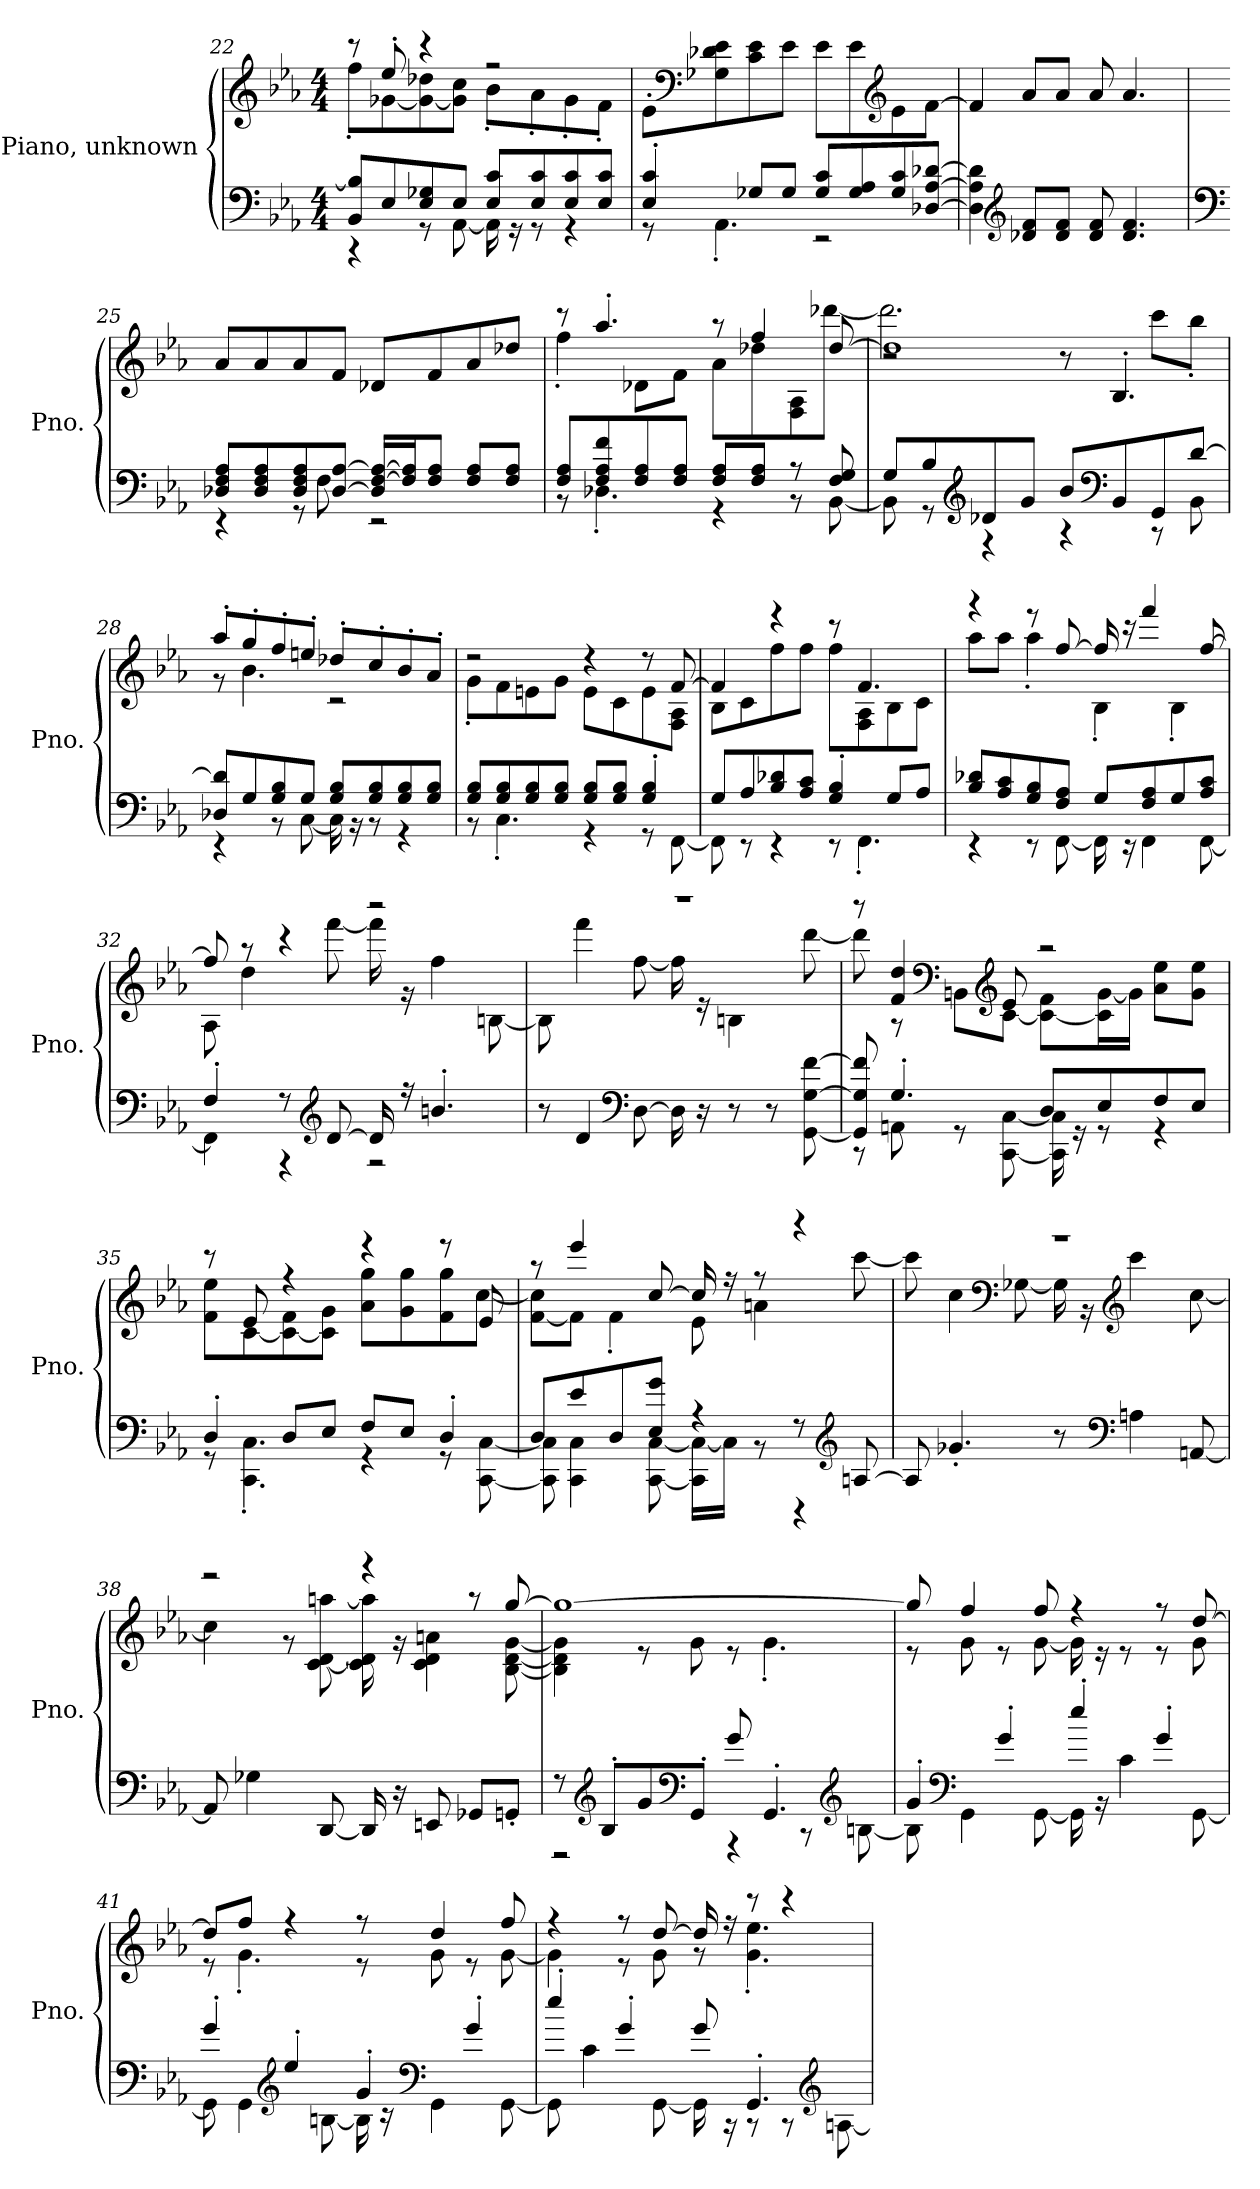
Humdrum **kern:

**kern	**kern
*part1	*part1
*staff2	*staff1
*I"Piano, unknown	*
*I'Pno.	*
*clefF4	*clefG2
*k[b-e-a-]	*k[b-e-a-]
*M4/4	*M4/4
=22	=22
*^	*^
8BB-/ 8B-/]L	4r	8r	8ff'\L
8E-/	.	8ee-'/	[8g-X\
8E-/ 8G-X/	8r	4r	8g-\_ 8dd-X\
8E-/J	[8AA-\	.	8g-\] 8cc\J
8E-/ 8c/L	16AA-\]	2r	8b-'\L
.	16r	.	.
8E-/ 8c/	8r	.	8a-'\
8E-/ 8c/	4r	.	8g-'\
8E-/ 8c/J	.	.	8f'\J
*	*	*v	*v
!!LO:LB:g=z
=23	=23	=23
4E-/' 4c/'	8r	8e-'\L
*	*	*clefF4
.	4.AA-'\	8G-X\ 8d-X\ 8e-\
8G-X/L	.	8c\ 8e-\
8G-/J	.	8e-\J
8G-/ 8c/L	2r	8e-\L
8G-/ 8A-/	.	8e-\
*	*	*clefG2
8G-/ 8c/	.	8e-\
[8D-X/ [8A-/ [8d-X/J	.	[8f\J
*v	*v	*
=24	=24
4D-\] 4A-\] 4d-\]	4f/]
*clefG2	*
8d-X/ 8f/L	8a-/L
8d-/ 8f/J	8a-/J
8d-/ 8f/	8a-/
4.d-/ 4.f/	4.a-/
=25	=25
*clefF4	*
*^	*
8D-X/ 8F/ 8A-/L	4r	8a-/L
8D-/ 8F/ 8A-/	.	8a-/
8D-/ 8F/ 8A-/	8r	8a-/
[8D-/ [8A-/J	8F\	8f/J
16D-/] [16F/ 16A-/_LL	2r	8d-X/L
16F/] 16A-/]J	.	.
8F/ 8A-/J	.	8f/
8F/ 8A-/L	.	8a-/
8F/ 8A-/J	.	8dd-X/J
!!LO:LB:g=z
=26	=26	=26
*	*	*^
8F/ 8A-/L	8r	8r	4ff'\
8F/ 8A-/ 8f/	4.D-X'\	4.aa-'/	.
8F/ 8A-/	.	.	8d-X\L
8F/ 8A-/J	.	.	8f\J
8F/ 8A-/L	4r	8r	8a-\L
8F/ 8A-/J	.	4ff/	8dd-X\
8r	8r	.	8F\ 8A-\
8F/ 8G/	[8BB-\	[8dd-/	[8ddd-X\J
=27	=27	=27	=27
*	*	*	*^
8G/L	8BB-\]	1dd-]	2.ddd-\]	2r
8B-/	8r	.	.	.
*clefG2	*	*	*	*
8d-X/	4r	.	.	.
8g/J	.	.	.	.
8b-/L	4r	.	.	8r
*clefF4	*	*	*	*
8BB-/	.	.	.	4.B-'/
8GG/	8r	.	8ccc\L	.
[8d-/J	8BB-\	.	8bb-'\J	.
*	*	*	*v	*v
=28	=28	=28	=28
8D-X/ 8d-/]L	4r	8aa-'/L	8r
8G/	.	8gg'/	4.b-\
8G/ 8B-/	8r	8ff'/	.
8G/J	[8C\	8een'/J	.
8G/ 8B-/L	16C\]	8dd-X'/L	2r
.	16r	.	.
8G/ 8B-/	8r	8cc'/	.
8G/ 8B-/	4r	8b-'/	.
8G/ 8B-/J	.	8a-'/J	.
!!LO:LB:g=z	!!
=29	=29	=29	=29
8G/ 8B-/L	8r	2r	8g'\L
8G/ 8B-/	4.C'\	.	8f\
8G/ 8B-/	.	.	8en\
8G/ 8B-/J	.	.	8g\J
8G/ 8B-/L	4r	4r	8e\L
8G/ 8B-/J	.	.	8c\
4G/' 4B-/'	8r	8r	8e\
.	[8FF\	[8f/	8F\ 8A-\J
=30	=30	=30	=30
8G/L	8FF\]	4f/]	8B-\L
8A-/	8r	.	8c\
8B-/ 8d-X/	4r	4r	8ff\
8A-/ 8c/J	.	.	8ff\J
4G/' 4B-/'	8r	8r	8ff\L
.	4.FF'\	4.f/	8F\ 8A-\
8G/L	.	.	8B-\
8A-/J	.	.	8c\J
=31	=31	=31	=31
8B-/ 8d-X/L	4r	4r	8aa-\L
8A-/ 8c/	.	.	8aa-\J
8G/ 8B-/	8r	8r	4aa-'\
8F/ 8A-/J	[8FF\	[8ff/	.
8G/L	16FF\]	16ff/]	4B-'\
.	16r	16r	.
8F/ 8A-/	4FF\	4fff/	.
8G/	.	.	4B-'\
8A-/ 8c/J	[8FF\	[8ff/	.
!!LO:LB:g=z	!!
=32	=32	=32	=32
4F'/	4FF\]	8ff/]	8A-\
.	.	8r	4dd\
8r	4r	4r	.
*clefG2	*	*	*
[8d/	.	.	[8fff\
16d/]	2r	2r	16fff\]
16r	.	.	16r
4.bn'/	.	.	4ff\
.	.	.	[8Bn\
*v	*v	*	*
=33	=33	=33
8r	1r	8B\]
4d/	.	4fff\
*clefF4	*	*
[8D\	.	[8ff\
16D\]	.	16ff\]
16r	.	16r
8r	.	4Bn\
8r	.	.
[8GG\ [8G\ [8f\	.	[8ddd\
=34	=34	=34
*^	*	*
8GG/] 8G/] 8f/]	8r	8r	8ddd\]
4.G'/	8AAn\	4f/ 4dd/	8r
*	*	*clefF4	*
.	8r	.	8BBn\L
*	*	*clefG2	*
.	[8CC\ [8C\	8e-/	[8c\J
8D/L	16CC\] 16C\]	2r	8c\_ 8f\L
.	16r	.	.
8E-/	8r	.	16c\] [16g\L
.	.	.	16g\JJ]
8F/	4r	.	8a-\ 8ee-\L
8E-/J	.	.	8g\ 8ee-\J
!!LO:LB:g=z	!!
=35	=35	=35	=35
4D'/	8r	8r	8f\ 8ee-\L
.	4.CC\' 4.C\'	8e-/	[8c\
8D/L	.	4r	8c\_ 8f\
8E-/J	.	.	8c\] 8g\J
8F/L	4r	4r	8a-\ 8gg\L
8E-/J	.	.	8g\ 8gg\
4D'/	8r	8r	8f\ 8gg\
.	[8CC\ [8C\	8e-/	[8cc\J
=36	=36	=36	=36
8D/L	8CC\] 8C\]	8r	[8f\ 8cc\]L
8e-/	4CC\ 4C\	4eee-/	8f\J]
8D/	.	.	4f'\
8E-/ 8g/J	[8CC\ [8C\	[8cc/	.
4r	16CC\] 16C\_LL	16cc/]	8e-\
.	16C\JJ]	16r	.
.	8r	8r	4an\
8r	4r	4r	.
*clefG2	*	*	*
[8An/	.	.	[8ccc\
*v	*v	*	*
=37	=37	=37
8A/]	1r	8ccc\]
4.g-X'/	.	4cc\
*	*clefF4	*
.	.	[8G-X\
8r	.	16G-\]
.	.	16r
*clefF4	*clefG2	*
4An\	.	4ccc\
[8AAn/	.	[8cc\
!!LO:PB:g=z	!!
=38	=38	=38
8AA/]	2r	4cc\]
4G-X\	.	.
.	.	8r
[8DD/	.	[8c\ [8d\ [8aan\
16DD/]	4r	16c\] 16d\] 16aa\]
16r	.	16r
8EEn/	.	4c\ 4d\ 4an\
8GG-X/L	8r	.
8GGn'/J	[8gg/	[8B-\ [8d\ [8g\
=39	=39	=39
*^	*	*
8r	2r	1gg_	4B-\] 4d\] 4g\]
*clefG2	*	*	*
8B-'/L	.	.	.
8g/	.	.	8r
*clefF4	*	*	*
8GG'/J	.	.	8g\
8g/	4r	.	8r
4.GG'/	.	.	4.g'\
.	8r	.	.
*clefG2	*	*	*
.	[8Bn\	.	.
=40	=40	=40	=40
4g'/	8B\]	8gg/]	8r
*clefF4	*	*	*
.	4GG\	4ff/	8g\
4g'/	.	.	8r
.	[8GG\	8ff/	[8g\
4ee-'/	16GG\]	4r	16g\]
.	16r	.	16r
.	4c\	.	8r
4g'/	.	8r	8r
.	[8GG\	[8dd/	8g\
!!LO:LB:g=z	!!
=41	=41	=41	=41
4g'/	8GG\]	8dd/L]	8r
.	4GG\	8ff/J	4.g'\
*clefG2	*	*	*
4ee-'/	.	4r	.
.	[8Bn\	.	.
4g'/	16B\]	8r	8r
.	16r	.	.
*clefF4	*	*	*
.	4GG\	4dd/	8g\
4g'/	.	.	8r
.	[8GG\	8ff/	[8g\
=42	=42	=42	=42
4ee-'/	8GG\]	4r	4g\]
.	4c\	.	.
4g'/	.	8r	8r
.	[8GG\	[8dd/	8g\
8g/	16GG\]	16dd/]	8r
.	16r	16r	.
4.GG'/	8r	8r	4.g\' 4.ee-\'
.	8r	4r	.
*clefG2	*	*	*
.	[8An\	.	.
*v	*v	*	*
*	*v	*v
=	=
*-	*-
